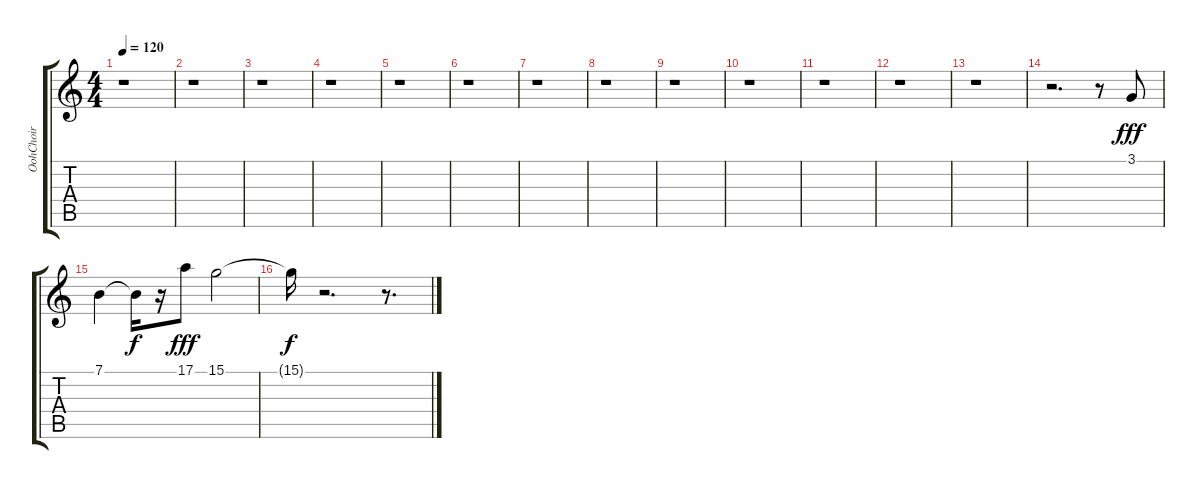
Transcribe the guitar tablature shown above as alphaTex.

\track ("OohChoir" "OohChoir") {instrument pad4choir}
\staff {score tabs}
\tuning (E4 B3 G3 D3 A2 E2) {hide}
\ts (4 4)
\tempo 120
\clef g2
\ks c
r.1{dy f} |
r.1 |
r.1 |
r.1 |
r.1 |
r.1 |
r.1 |
r.1 |
r.1 |
r.1 |
r.1 |
r.1 |
r.1 |
r.2{d} r.8 3.1.8{dy fff} |
7.1.4 7.1{t}.16{dy f} r.16 17.1.8{dy fff} 15.1.2 |
15.1{t}.16{dy f} r.2{d} r.8{d}
